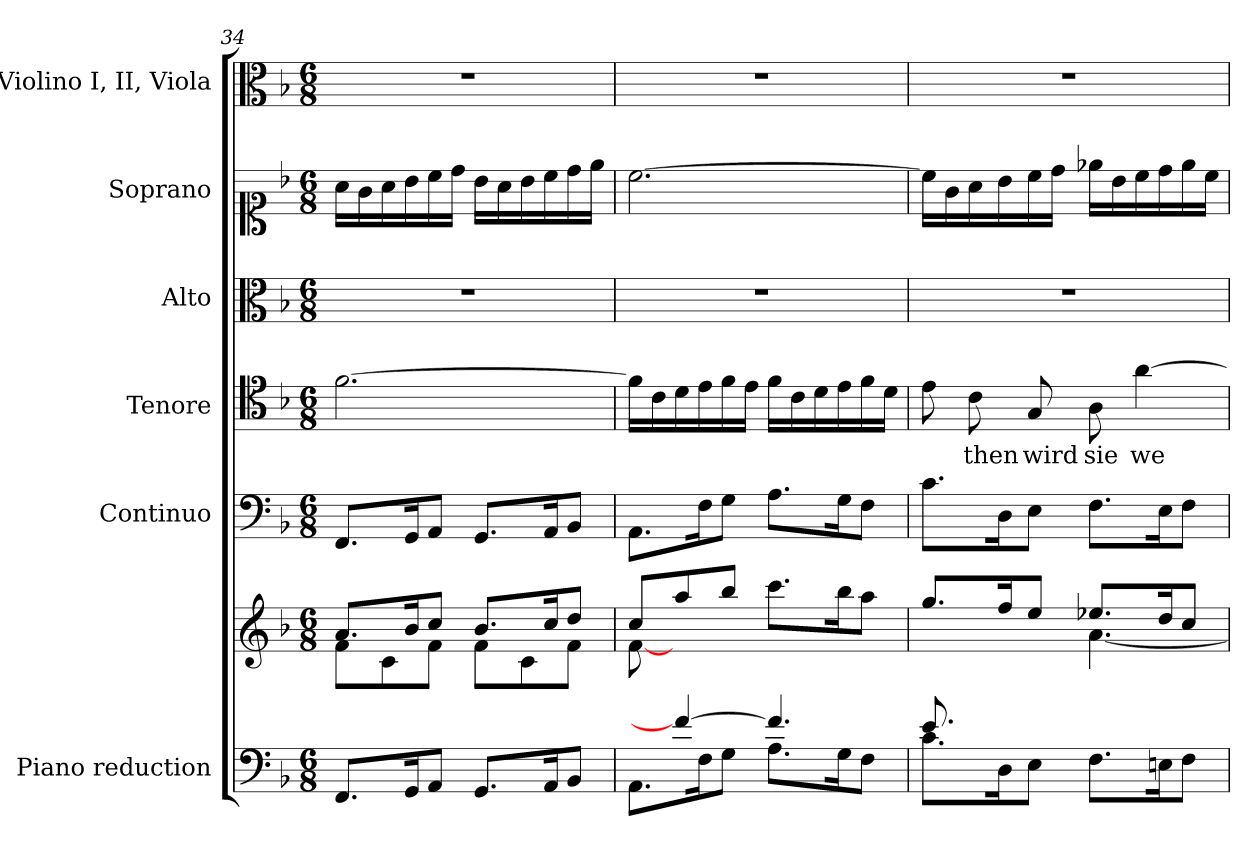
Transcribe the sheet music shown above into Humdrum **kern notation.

**kern	**kern	**kern	**kern	**text	**kern	**kern	**kern
*part6	*part6	*part5	*part4	*part4	*part3	*part2	*part1
*staff7	*staff6	*staff5	*staff4	*staff4	*staff3	*staff2	*staff1
*I"Piano reduction	*	*I"Continuo	*I"Tenore	*	*I"Alto	*I"Soprano	*I"Violino I, II, Viola
*I'Pno	*	*	*	*	*	*	*I'Vln
!!LO:PB:g=z
*clefF4	*clefG2	*clefF4	*clefC4	*	*clefC3	*clefC1	*clefC3
*k[b-]	*k[b-]	*k[b-]	*k[b-]	*	*k[b-]	*k[b-]	*k[b-]
*M6/8	*M6/8	*M6/8	*M6/8	*	*M6/8	*M6/8	*M6/8
=34	=34	=34	=34	=34	=34	=34	=34
*	*^	*	*	*	*	*	*
8.FF/L	8.a/L	8f\L	8.FF/L	[2.f\	.	2.r	16a\LL	2.r
.	.	.	.	.	.	.	16g\	.
.	.	8c\	.	.	.	.	16a\	.
16GG/K	16b-/K	.	16GG/K	.	.	.	16b-\	.
8AA/J	8cc/J	8f\J	8AA/J	.	.	.	16cc\	.
.	.	.	.	.	.	.	16dd\JJ	.
8.GG/L	8.b-/L	8f\L	8.GG/L	.	.	.	16b-\LL	.
.	.	.	.	.	.	.	16a\	.
.	.	8c\	.	.	.	.	16b-\	.
16AA/K	16cc/K	.	16AA/K	.	.	.	16cc\	.
8BB-/J	8dd/J	8f\J	8BB-/J	.	.	.	16dd\	.
.	.	.	.	.	.	.	16ee\JJ	.
=35	=35	=35	=35	=35	=35	=35	=35	=35
*^	*	*	*	*	*	*	*	*
8ryy	8.AA\L	8cc/L	[8f\	8.AA\L	16f\LL]	.	2.r	[2.cc\	2.r
.	.	.	.	.	16c\	.	.	.	.
4f/_	.	8aa/	2ryy	.	16d\	.	.	.	.
.	16F\K	.	.	16F\K	16e\	.	.	.	.
.	8G\J	8bb-/J	.	8G\J	16f\	.	.	.	.
.	.	.	.	.	16e\JJ	.	.	.	.
4.f/]	8.A\L	8.ccc\L	.	8.A\L	16f\LL	.	.	.	.
.	.	.	.	.	16c\	.	.	.	.
.	.	.	.	.	16d\	.	.	.	.
.	16G\K	16bb-\K	.	16G\K	16e\	.	.	.	.
.	8F\J	8aa\J	8ryy	8F\J	16f\	.	.	.	.
.	.	.	.	.	16d\JJ	.	.	.	.
=36	=36	=36	=36	=36	=36	=36	=36	=36	=36
8.e/L	8.c\L	8.gg/L	8.ryy	8.c\L	8e\	.	2.r	16cc\LL]	2.r
.	.	.	.	.	.	.	.	16g\	.
!	!	!	!	!	!	!LO:LY:b	!	!	!
.	.	.	.	.	8c\	-then	.	16a\	.
2ryy	16D\K	16ff/K	16f\K	16D\K	.	.	.	16b-\	.
!	!	!	!	!	!	!LO:LY:b	!	!	!
.	8E\J	8ee/J	8g\J	8E\J	8G/	wird	.	16cc\	.
.	.	.	.	.	.	.	.	16dd\JJ	.
!	!	!	!	!	!	!LO:LY:b	!	!	!
.	8.F\L	8.ee-X/L	[4.a\	8.F\L	8A\	sie	.	16ee-X\LL	.
.	.	.	.	.	.	.	.	16b-\	.
!	!	!	!	!	!	!LO:LY:b	!	!	!
.	.	.	.	.	[4a\	we-	.	16cc\	.
.	16En\K	16dd/K	.	16E\K	.	.	.	16dd\	.
.	8F\J	8cc/J	.	8F\J	.	.	.	16ee-\	.
16ryy	.	.	.	.	.	.	.	16cc\JJ	.
*v	*v	*	*	*	*	*	*	*	*
*	*v	*v	*	*	*	*	*	*
=	=	=	=	=	=	=	=
*-	*-	*-	*-	*-	*-	*-	*-
